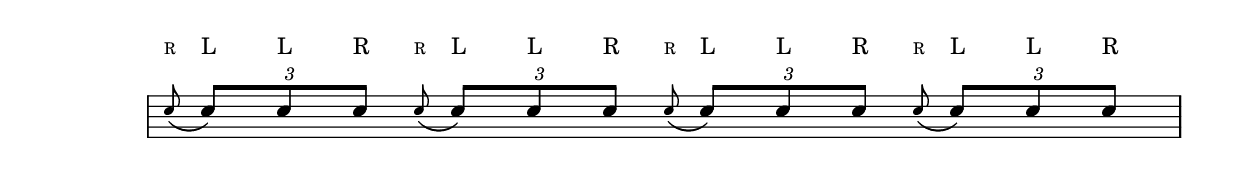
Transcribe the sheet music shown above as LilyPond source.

\version "2.22.1"

rudiment = \drummode {
  \repeat unfold 4 {
    \grace sn8^\markup { \teeny R }(\tuplet 3/2 { sn8^"L") sn8^"L" sn8^"R" }
  }
}

\score {
  <<
    \new DrumStaff <<
      \new DrumVoice {
        \override Score.SystemStartBar.collapse-height = #-inf.0
        \omit Staff.TimeSignature
        \omit Staff.Clef
        \override TextScript.Y-offset = 6
        \stemUp
        \rudiment
      }
    >>
  >>

  \layout {
    ragged-last = ##f
  }
}